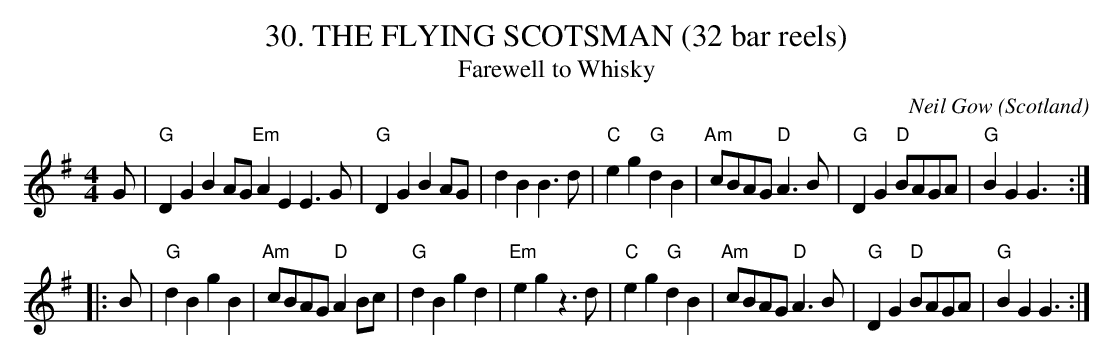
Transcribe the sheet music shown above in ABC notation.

X:1
T:30. THE FLYING SCOTSMAN (32 bar reels)
T:Farewell to Whisky
O:Scotland
M:4/4
C:Neil Gow
K:G
G|\
"G"D2G2 B2AG"Em"A2E2 E3G|"G"D2G2 B2AG|d2B2 B3d|\
"C"e2g2 "G"d2B2|"Am"cBAG "D"A3B|"G"D2G2 "D"BAGA|"G"B2G2 G3::
B|\
"G"d2B2 g2B2|"Am"cBAG "D"A2Bc|"G"d2B2 g2d2|"Em"e2g2 z3d|\
"C"e2g2 "G"d2B2|"Am"cBAG "D"A3B|"G"D2G2 "D"BAGA|"G"B2G2 G3:|
